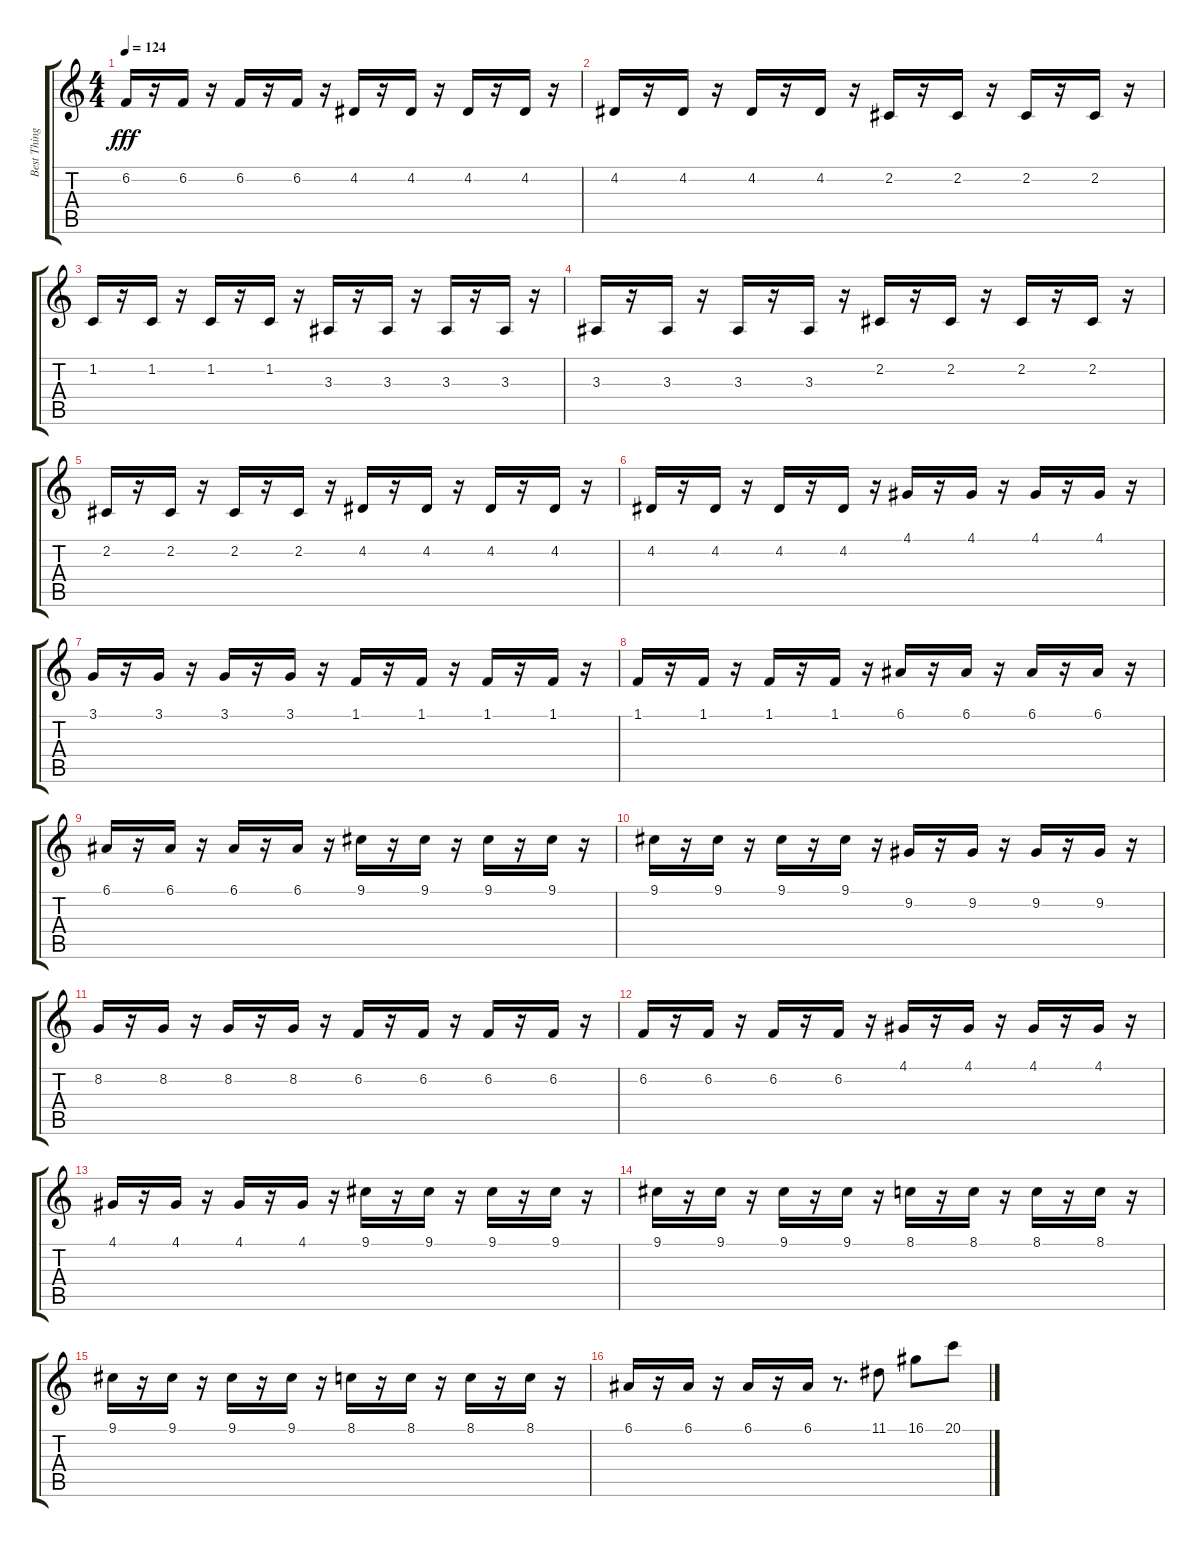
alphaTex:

\track ("Best Thing\"" "Best Thing") {instrument drawbarorgan}
\staff {score tabs}
\tuning (E4 B3 G3 D3 A2 E2) {hide}
\ts (4 4)
\tempo 124
\clef g2
\ks c
6.2.16{dy fff} r.16 6.2.16 r.16 6.2.16 r.16 6.2.16 r.16 4.2.16 r.16 4.2.16 r.16 4.2.16 r.16 4.2.16 r.16 |
4.2.16 r.16 4.2.16 r.16 4.2.16 r.16 4.2.16 r.16 2.2.16 r.16 2.2.16 r.16 2.2.16 r.16 2.2.16 r.16 |
1.2.16 r.16 1.2.16 r.16 1.2.16 r.16 1.2.16 r.16 3.3.16 r.16 3.3.16 r.16 3.3.16 r.16 3.3.16 r.16 |
3.3.16 r.16 3.3.16 r.16 3.3.16 r.16 3.3.16 r.16 2.2.16 r.16 2.2.16 r.16 2.2.16 r.16 2.2.16 r.16 |
2.2.16 r.16 2.2.16 r.16 2.2.16 r.16 2.2.16 r.16 4.2.16 r.16 4.2.16 r.16 4.2.16 r.16 4.2.16 r.16 |
4.2.16 r.16 4.2.16 r.16 4.2.16 r.16 4.2.16 r.16 4.1.16 r.16 4.1.16 r.16 4.1.16 r.16 4.1.16 r.16 |
3.1.16 r.16 3.1.16 r.16 3.1.16 r.16 3.1.16 r.16 1.1.16 r.16 1.1.16 r.16 1.1.16 r.16 1.1.16 r.16 |
1.1.16 r.16 1.1.16 r.16 1.1.16 r.16 1.1.16 r.16 6.1.16 r.16 6.1.16 r.16 6.1.16 r.16 6.1.16 r.16 |
6.1.16 r.16 6.1.16 r.16 6.1.16 r.16 6.1.16 r.16 9.1.16 r.16 9.1.16 r.16 9.1.16 r.16 9.1.16 r.16 |
9.1.16 r.16 9.1.16 r.16 9.1.16 r.16 9.1.16 r.16 9.2.16 r.16 9.2.16 r.16 9.2.16 r.16 9.2.16 r.16 |
8.2.16 r.16 8.2.16 r.16 8.2.16 r.16 8.2.16 r.16 6.2.16 r.16 6.2.16 r.16 6.2.16 r.16 6.2.16 r.16 |
6.2.16 r.16 6.2.16 r.16 6.2.16 r.16 6.2.16 r.16 4.1.16 r.16 4.1.16 r.16 4.1.16 r.16 4.1.16 r.16 |
4.1.16 r.16 4.1.16 r.16 4.1.16 r.16 4.1.16 r.16 9.1.16 r.16 9.1.16 r.16 9.1.16 r.16 9.1.16 r.16 |
9.1.16 r.16 9.1.16 r.16 9.1.16 r.16 9.1.16 r.16 8.1.16 r.16 8.1.16 r.16 8.1.16 r.16 8.1.16 r.16 |
9.1.16 r.16 9.1.16 r.16 9.1.16 r.16 9.1.16 r.16 8.1.16 r.16 8.1.16 r.16 8.1.16 r.16 8.1.16 r.16 |
6.1.16 r.16 6.1.16 r.16 6.1.16 r.16 6.1.16 r.8{d} 11.1.8{volume 10 instrument ocarina} 16.1.8 20.1.8
